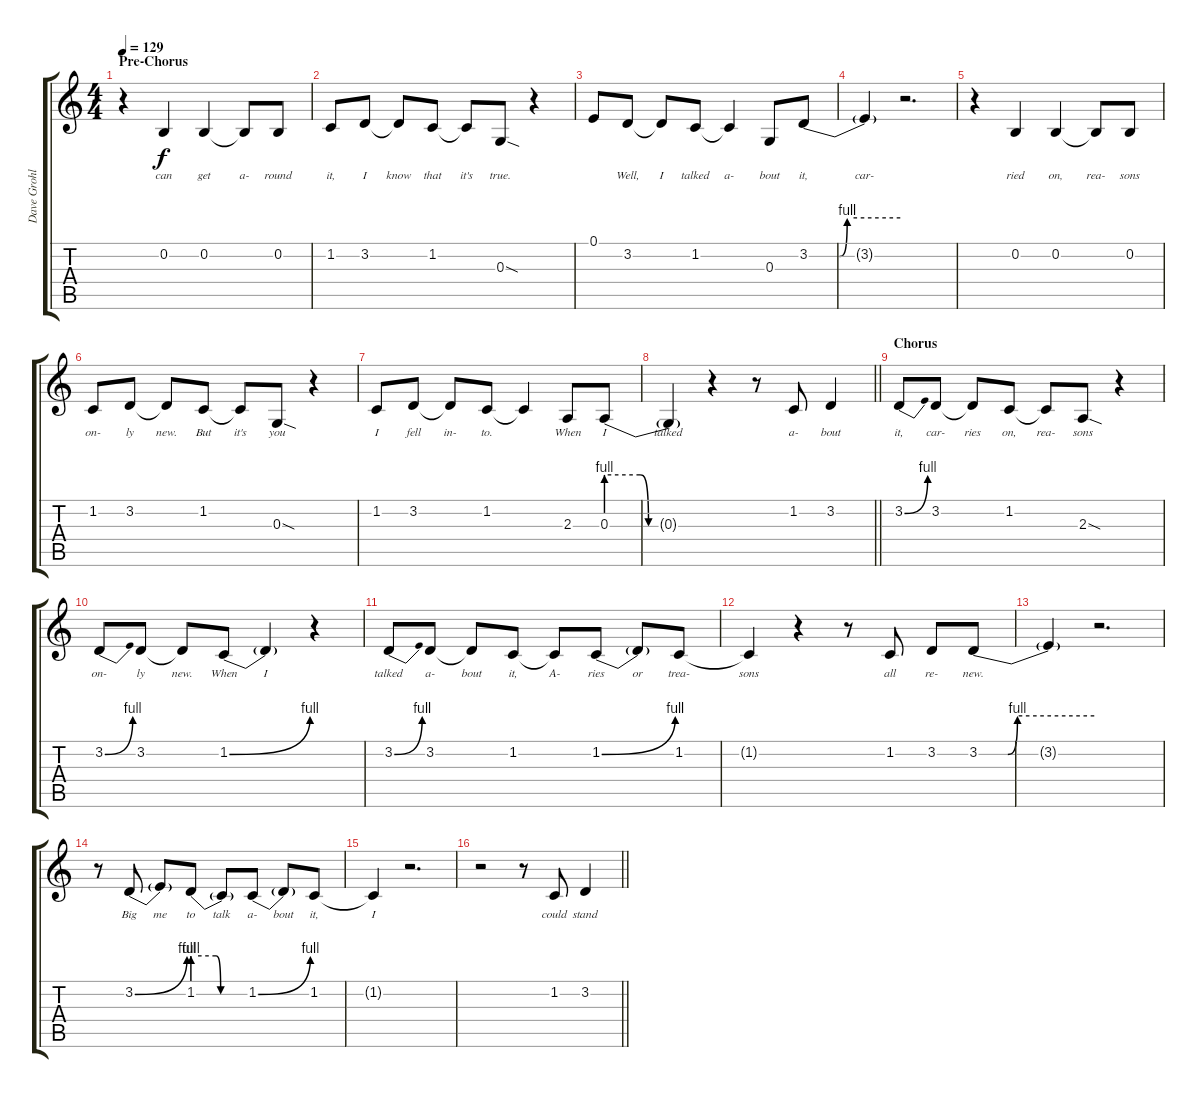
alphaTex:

\track ("Dave Grohl (Lead Vocals)" "Dave Grohl") {instrument clarinet}
\staff {score tabs}
\tuning (E4 B3 G3 D3 A2 E2) {hide}
\ts (4 4)
\section ("" "Pre-Chorus")
\tempo 129
\clef g2
\ks c
r.4{dy f} 0.2.4{lyrics (0 "can") lyrics (1 "") lyrics (2 "") lyrics (3 "") lyrics (4 "")} 0.2.4{lyrics (0 "get") lyrics (1 "") lyrics (2 "") lyrics (3 "") lyrics (4 "")} 0.2{t}.8{lyrics (0 "a-") lyrics (1 "") lyrics (2 "") lyrics (3 "") lyrics (4 "")} 0.2.8{lyrics (0 "round") lyrics (1 "") lyrics (2 "") lyrics (3 "") lyrics (4 "")} |
1.2.8{lyrics (0 "it,") lyrics (1 "") lyrics (2 "") lyrics (3 "") lyrics (4 "")} 3.2.8{lyrics (0 "I") lyrics (1 "") lyrics (2 "") lyrics (3 "") lyrics (4 "")} 3.2{t}.8{lyrics (0 "know") lyrics (1 "") lyrics (2 "") lyrics (3 "") lyrics (4 "")} 1.2.8{lyrics (0 "that") lyrics (1 "") lyrics (2 "") lyrics (3 "") lyrics (4 "")} 1.2{t}.8{lyrics (0 "it's") lyrics (1 "") lyrics (2 "") lyrics (3 "") lyrics (4 "")} 0.3{sod}.8{lyrics (0 "true.") lyrics (1 "") lyrics (2 "") lyrics (3 "") lyrics (4 "")} r.4 |
0.1.8{lyrics (0 "") lyrics (1 "") lyrics (2 "") lyrics (3 "") lyrics (4 "")} 3.2.8{lyrics (0 "Well,") lyrics (1 "") lyrics (2 "") lyrics (3 "") lyrics (4 "")} 3.2{t}.8{lyrics (0 "I") lyrics (1 "") lyrics (2 "") lyrics (3 "") lyrics (4 "")} 1.2.8{lyrics (0 "talked") lyrics (1 "") lyrics (2 "") lyrics (3 "") lyrics (4 "")} 1.2{t}.4{lyrics (0 "a-") lyrics (1 "") lyrics (2 "") lyrics (3 "") lyrics (4 "")} 0.3.8{lyrics (0 "bout") lyrics (1 "") lyrics (2 "") lyrics (3 "") lyrics (4 "")} 3.2{be (custom 0 0 20 0 25 4 60 4)}.8{lyrics (0 "it,") lyrics (1 "") lyrics (2 "") lyrics (3 "") lyrics (4 "")} |
3.2{t}.4{lyrics (0 "car-") lyrics (1 "") lyrics (2 "") lyrics (3 "") lyrics (4 "")} r.2{d} |
r.4 0.2.4{lyrics (0 "ried") lyrics (1 "") lyrics (2 "") lyrics (3 "") lyrics (4 "")} 0.2.4{lyrics (0 "on,") lyrics (1 "") lyrics (2 "") lyrics (3 "") lyrics (4 "")} 0.2{t}.8{lyrics (0 "rea-") lyrics (1 "") lyrics (2 "") lyrics (3 "") lyrics (4 "")} 0.2.8{lyrics (0 "sons") lyrics (1 "") lyrics (2 "") lyrics (3 "") lyrics (4 "")} |
1.2.8{lyrics (0 "on-") lyrics (1 "") lyrics (2 "") lyrics (3 "") lyrics (4 "")} 3.2.8{lyrics (0 "ly") lyrics (1 "") lyrics (2 "") lyrics (3 "") lyrics (4 "")} 3.2{t}.8{lyrics (0 "new.") lyrics (1 "") lyrics (2 "") lyrics (3 "") lyrics (4 "")} 1.2.8{lyrics (0 "But") lyrics (1 "") lyrics (2 "") lyrics (3 "") lyrics (4 "")} 1.2{t}.8{lyrics (0 "it's") lyrics (1 "") lyrics (2 "") lyrics (3 "") lyrics (4 "")} 0.3{sod}.8{lyrics (0 "you") lyrics (1 "") lyrics (2 "") lyrics (3 "") lyrics (4 "")} r.4 |
1.2.8{lyrics (0 "I") lyrics (1 "") lyrics (2 "") lyrics (3 "") lyrics (4 "")} 3.2.8{lyrics (0 "fell") lyrics (1 "") lyrics (2 "") lyrics (3 "") lyrics (4 "")} 3.2{t}.8{lyrics (0 "in-") lyrics (1 "") lyrics (2 "") lyrics (3 "") lyrics (4 "")} 1.2.8{lyrics (0 "to.") lyrics (1 "") lyrics (2 "") lyrics (3 "") lyrics (4 "")} 1.2{t}.4{lyrics (0 "") lyrics (1 "") lyrics (2 "") lyrics (3 "") lyrics (4 "")} 2.3.8{lyrics (0 "When") lyrics (1 "") lyrics (2 "") lyrics (3 "") lyrics (4 "")} 0.3{be (custom 0 4 20 4 25 0 60 0)}.8{lyrics (0 "I") lyrics (1 "") lyrics (2 "") lyrics (3 "") lyrics (4 "")} |
\barLineRight lightlight
0.3{t}.4{lyrics (0 "talked") lyrics (1 "") lyrics (2 "") lyrics (3 "") lyrics (4 "")} r.4 r.8 1.2.8{lyrics (0 "a-") lyrics (1 "") lyrics (2 "") lyrics (3 "") lyrics (4 "")} 3.2.4{lyrics (0 "bout") lyrics (1 "") lyrics (2 "") lyrics (3 "") lyrics (4 "")} |
\section ("" "Chorus")
3.2{be (bend 0 0 60 4)}.8{lyrics (0 "it,") lyrics (1 "") lyrics (2 "") lyrics (3 "") lyrics (4 "")} 3.2.8{lyrics (0 "car-") lyrics (1 "") lyrics (2 "") lyrics (3 "") lyrics (4 "")} 3.2{t}.8{lyrics (0 "ries") lyrics (1 "") lyrics (2 "") lyrics (3 "") lyrics (4 "")} 1.2.8{lyrics (0 "on,") lyrics (1 "") lyrics (2 "") lyrics (3 "") lyrics (4 "")} 1.2{t}.8{lyrics (0 "rea-") lyrics (1 "") lyrics (2 "") lyrics (3 "") lyrics (4 "")} 2.3{sod}.8{lyrics (0 "sons") lyrics (1 "") lyrics (2 "") lyrics (3 "") lyrics (4 "")} r.4 |
3.2{be (bend 0 0 60 4)}.8{lyrics (0 "on-") lyrics (1 "") lyrics (2 "") lyrics (3 "") lyrics (4 "")} 3.2.8{lyrics (0 "ly") lyrics (1 "") lyrics (2 "") lyrics (3 "") lyrics (4 "")} 3.2{t}.8{lyrics (0 "new.") lyrics (1 "") lyrics (2 "") lyrics (3 "") lyrics (4 "")} 1.2{be (bend 0 0 60 4)}.8{lyrics (0 "When") lyrics (1 "") lyrics (2 "") lyrics (3 "") lyrics (4 "")} 1.2{t}.4{lyrics (0 "I") lyrics (1 "") lyrics (2 "") lyrics (3 "") lyrics (4 "")} r.4 |
3.2{be (bend 0 0 60 4)}.8{lyrics (0 "talked") lyrics (1 "") lyrics (2 "") lyrics (3 "") lyrics (4 "")} 3.2.8{lyrics (0 "a-") lyrics (1 "") lyrics (2 "") lyrics (3 "") lyrics (4 "")} 3.2{t}.8{lyrics (0 "bout") lyrics (1 "") lyrics (2 "") lyrics (3 "") lyrics (4 "")} 1.2.8{lyrics (0 "it,") lyrics (1 "") lyrics (2 "") lyrics (3 "") lyrics (4 "")} 1.2{t}.8{lyrics (0 "A-") lyrics (1 "") lyrics (2 "") lyrics (3 "") lyrics (4 "")} 1.2{be (bend 0 0 60 4)}.8{lyrics (0 "ries") lyrics (1 "") lyrics (2 "") lyrics (3 "") lyrics (4 "")} 1.2{t}.8{lyrics (0 "or") lyrics (1 "") lyrics (2 "") lyrics (3 "") lyrics (4 "")} 1.2.8{lyrics (0 "trea-") lyrics (1 "") lyrics (2 "") lyrics (3 "") lyrics (4 "")} |
1.2{t}.4{lyrics (0 "sons") lyrics (1 "") lyrics (2 "") lyrics (3 "") lyrics (4 "")} r.4 r.8 1.2.8{lyrics (0 "all") lyrics (1 "") lyrics (2 "") lyrics (3 "") lyrics (4 "")} 3.2.8{lyrics (0 "re-") lyrics (1 "") lyrics (2 "") lyrics (3 "") lyrics (4 "")} 3.2{be (custom 0 0 15 0 20 4 60 4)}.8{lyrics (0 "new.") lyrics (1 "") lyrics (2 "") lyrics (3 "") lyrics (4 "")} |
3.2{t}.4{lyrics (0 "") lyrics (1 "") lyrics (2 "") lyrics (3 "") lyrics (4 "")} r.2{d} |
r.8 3.2{be (bend 0 0 60 4)}.8{lyrics (0 "Big") lyrics (1 "") lyrics (2 "") lyrics (3 "") lyrics (4 "")} 3.2{t}.8{lyrics (0 "me") lyrics (1 "") lyrics (2 "") lyrics (3 "") lyrics (4 "")} 1.2{be (custom 0 4 25 4 30 0 60 0)}.8{lyrics (0 "to") lyrics (1 "") lyrics (2 "") lyrics (3 "") lyrics (4 "")} 1.2{t}.8{lyrics (0 "talk") lyrics (1 "") lyrics (2 "") lyrics (3 "") lyrics (4 "")} 1.2{be (bend 0 0 60 4)}.8{lyrics (0 "a-") lyrics (1 "") lyrics (2 "") lyrics (3 "") lyrics (4 "")} 1.2{t}.8{lyrics (0 "bout") lyrics (1 "") lyrics (2 "") lyrics (3 "") lyrics (4 "")} 1.2.8{lyrics (0 "it,") lyrics (1 "") lyrics (2 "") lyrics (3 "") lyrics (4 "")} |
1.2{t}.4{lyrics (0 "I") lyrics (1 "") lyrics (2 "") lyrics (3 "") lyrics (4 "")} r.2{d} |
\barLineRight lightlight
r.2 r.8 1.2.8{lyrics (0 "could") lyrics (1 "") lyrics (2 "") lyrics (3 "") lyrics (4 "")} 3.2.4{lyrics (0 "stand") lyrics (1 "") lyrics (2 "") lyrics (3 "") lyrics (4 "")}
